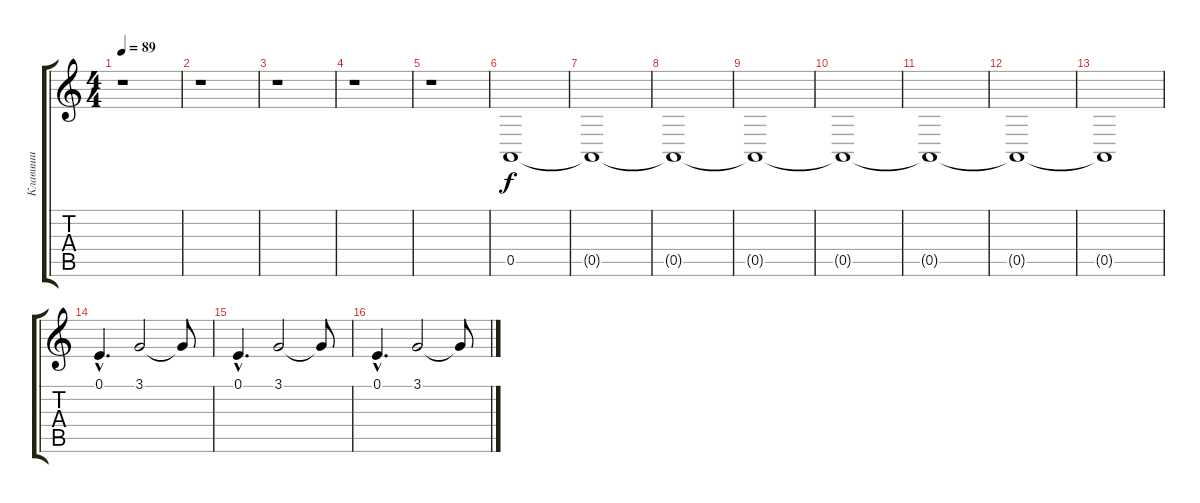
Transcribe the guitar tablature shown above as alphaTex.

\track ("Клавиши" "Клавиши") {instrument stringensemble1}
\staff {score tabs}
\tuning (E4 B3 G3 D3 A2 E2) {hide}
\ts (4 4)
\tempo 89
\clef g2
\ks c
r.1{dy f} |
r.1 |
r.1 |
r.1 |
r.1 |
0.5.1 |
0.5{t}.1 |
0.5{t}.1 |
0.5{t}.1 |
0.5{t}.1 |
0.5{t}.1 |
0.5{t}.1 |
0.5{t}.1 |
0.1{hac}.4{d volume 12} 3.1.2 3.1{t}.8 |
0.1{hac}.4{d} 3.1.2 3.1{t}.8 |
0.1{hac}.4{d} 3.1.2 3.1{t}.8
